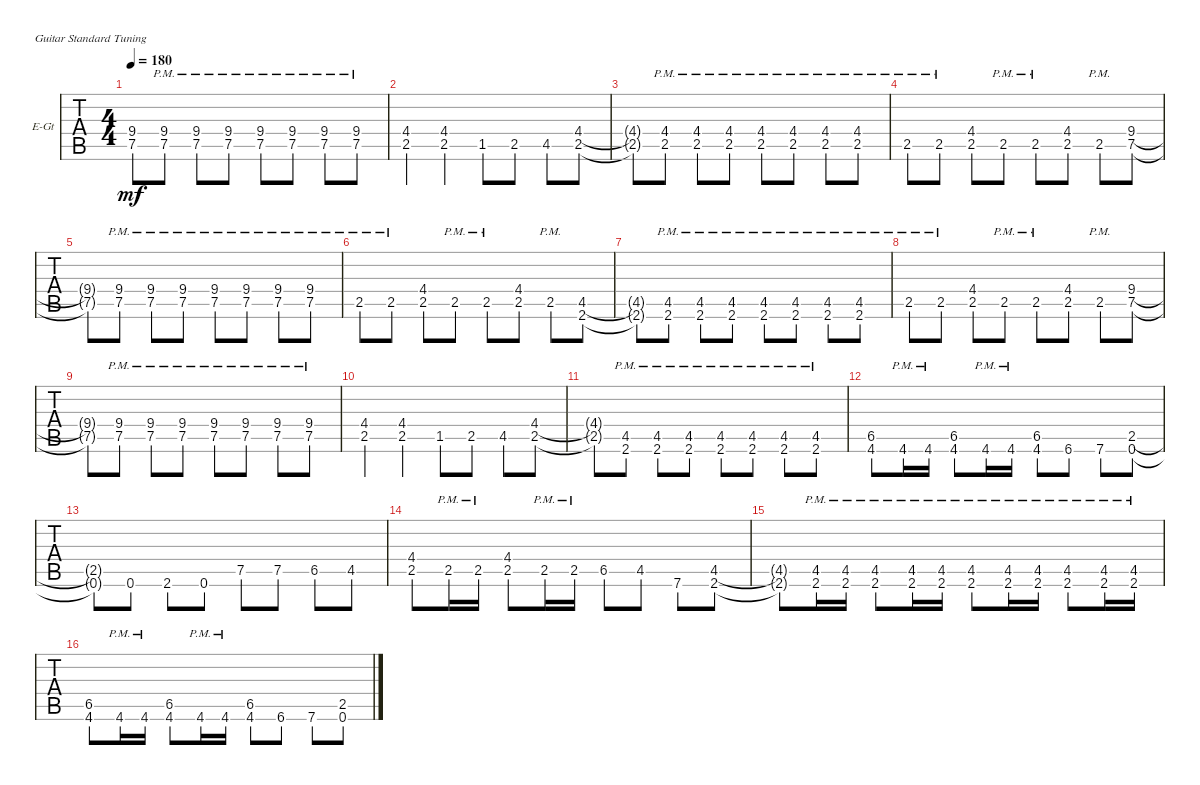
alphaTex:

\defaultSystemsLayout 4
\bracketExtendMode groupsimilarinstruments
\firstSystemTrackNameOrientation horizontal
\otherSystemsTrackNameOrientation horizontal
\track ("Matthew" "E-Gt") {instrument distortionguitar}
\staff {tabs}
\tuning (E4 B3 G3 D3 A2 E2)
\ts (4 4)
\tempo 180
\clef g2
\ks c
(7.5{t} 9.4{t}).8{dy mf} (7.5{pm} 9.4{pm}).8 (7.5{pm} 9.4{pm}).8 (7.5{pm} 9.4{pm}).8 (7.5{pm} 9.4{pm}).8 (7.5{pm} 9.4{pm}).8 (7.5{pm} 9.4{pm}).8 (7.5{pm} 9.4{pm}).8 |
(2.5 4.4).4 (2.5 4.4).4 1.5.8 2.5.8 4.5.8 (2.5 4.4).8 |
(2.5{t} 4.4{t}).8 (2.5{pm} 4.4{pm}).8 (2.5{pm} 4.4{pm}).8 (2.5{pm} 4.4{pm}).8 (2.5{pm} 4.4{pm}).8 (2.5{pm} 4.4{pm}).8 (2.5{pm} 4.4{pm}).8 (2.5{pm} 4.4{pm}).8 |
2.5{pm}.8 2.5{pm}.8 (2.5 4.4).8 2.5{pm}.8 2.5{pm}.8 (2.5 4.4).8 2.5{pm}.8 (7.5 9.4).8 |
(7.5{t} 9.4{t}).8 (7.5{pm} 9.4{pm}).8 (7.5{pm} 9.4{pm}).8 (7.5{pm} 9.4{pm}).8 (7.5{pm} 9.4{pm}).8 (7.5{pm} 9.4{pm}).8 (7.5{pm} 9.4{pm}).8 (7.5{pm} 9.4{pm}).8 |
2.5{pm}.8 2.5{pm}.8 (2.5 4.4).8 2.5{pm}.8 2.5{pm}.8 (2.5 4.4).8 2.5{pm}.8 (4.5 2.6).8 |
(4.5{t} 2.6{t}).8 (4.5{pm} 2.6{pm}).8 (4.5{pm} 2.6{pm}).8 (4.5{pm} 2.6{pm}).8 (4.5{pm} 2.6{pm}).8 (4.5{pm} 2.6{pm}).8 (4.5{pm} 2.6{pm}).8 (4.5{pm} 2.6{pm}).8 |
2.5{pm}.8 2.5{pm}.8 (2.5 4.4).8 2.5{pm}.8 2.5{pm}.8 (2.5 4.4).8 2.5{pm}.8 (7.5 9.4).8 |
(7.5{t} 9.4{t}).8 (7.5{pm} 9.4{pm}).8 (7.5{pm} 9.4{pm}).8 (7.5{pm} 9.4{pm}).8 (7.5{pm} 9.4{pm}).8 (7.5{pm} 9.4{pm}).8 (7.5{pm} 9.4{pm}).8 (7.5{pm} 9.4{pm}).8 |
(2.5 4.4).4 (2.5 4.4).4 1.5.8 2.5.8 4.5.8 (2.5 4.4).8 |
(2.5{t} 4.4{t}).8 (2.6{pm} 4.5{pm}).8 (2.6{pm} 4.5{pm}).8 (2.6{pm} 4.5{pm}).8 (2.6{pm} 4.5{pm}).8 (2.6{pm} 4.5{pm}).8 (2.6{pm} 4.5{pm}).8 (2.6{pm} 4.5{pm}).8 |
(4.6 6.5).8 4.6{pm}.16 4.6{pm}.16 (4.6 6.5).8 4.6{pm}.16 4.6{pm}.16 (4.6 6.5).8 6.6.8 7.6.8 (0.6 2.5).8 |
(0.6{t} 2.5{t}).8 0.6.8 2.6.8 0.6.8 7.5.8 7.5.8 6.5.8 4.5.8 |
(2.5 4.4).8 2.5{pm}.16 2.5{pm}.16 (2.5 4.4).8 2.5{pm}.16 2.5{pm}.16 6.5.8 4.5.8 7.6.8 (2.6 4.5).8 |
(2.6{t} 4.5{t}).8 (2.6{pm} 4.5{pm}).16 (2.6{pm} 4.5{pm}).16 (2.6{pm} 4.5{pm}).8 (2.6{pm} 4.5{pm}).16 (2.6{pm} 4.5{pm}).16 (2.6{pm} 4.5{pm}).8 (2.6{pm} 4.5{pm}).16 (2.6{pm} 4.5{pm}).16 (2.6{pm} 4.5{pm}).8 (2.6{pm} 4.5{pm}).16 (4.5{pm} 2.6{pm}).16 |
(4.6 6.5).8 4.6{pm}.16 4.6{pm}.16 (4.6 6.5).8 4.6{pm}.16 4.6{pm}.16 (4.6 6.5).8 6.6.8 7.6.8 (0.6 2.5).8
